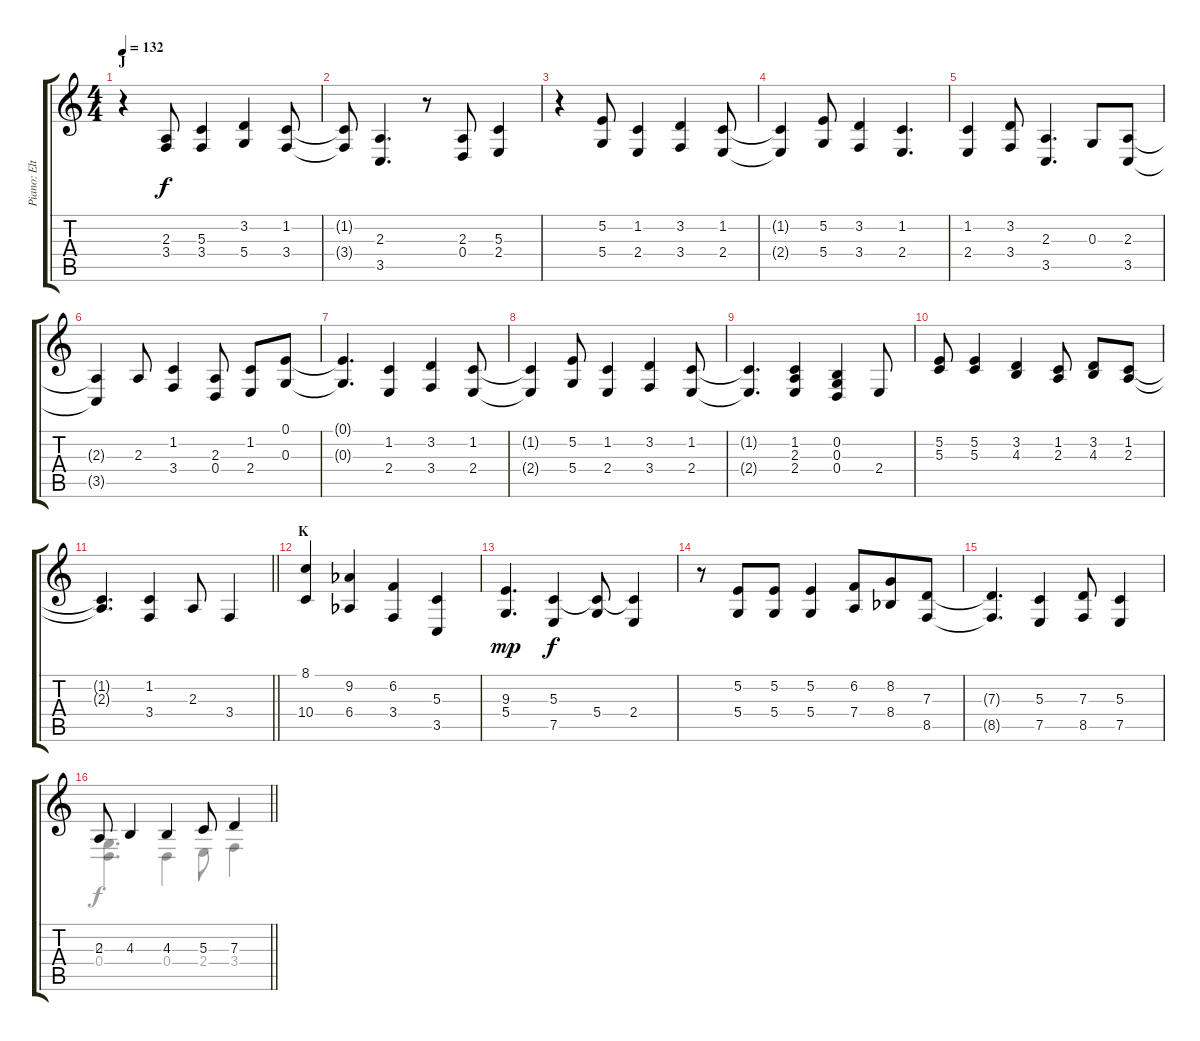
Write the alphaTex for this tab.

\track ("Piano: Elton John" "Piano: Elt") {instrument electricgrandpiano}
\staff {score tabs}
\tuning (E4 B3 G3 D3 A2 E2) {hide}
\voice
\ts (4 4)
\section ("" "J")
\tempo 132
\clef g2
\ks c
r.4{dy f} (2.3 3.4).8 (5.3 3.4).4 (3.2 5.4).4 (1.2 3.4).8 |
(1.2{t} 3.4{t}).8 (2.3 3.5).4{d} r.8 (2.3 0.4).8 (5.3 2.4).4 |
r.4 (5.2 5.4).8 (1.2 2.4).4 (3.2 3.4).4 (1.2 2.4).8 |
(1.2{t} 2.4{t}).4 (5.2 5.4).8 (3.2 3.4).4 (1.2 2.4).4{d} |
(1.2 2.4).4 (3.2 3.4).8 (2.3 3.5).4{d} 0.3.8 (2.3 3.5).8 |
(2.3{t} 3.5{t}).4 2.3.8 (1.2 3.4).4 (2.3 0.4).8 (1.2 2.4).8 (0.1 0.3).8 |
(0.1{t} 0.3{t}).4{d} (1.2 2.4).4 (3.2 3.4).4 (1.2 2.4).8 |
(1.2{t} 2.4{t}).4 (5.2 5.4).8 (1.2 2.4).4 (3.2 3.4).4 (1.2 2.4).8 |
(1.2{t} 2.4{t}).4{d} (1.2 2.3 2.4).4 (0.2 0.3 0.4).4 2.4.8 |
(5.2 5.3).8 (5.2 5.3).4 (3.2 4.3).4 (1.2 2.3).8 (3.2 4.3).8 (1.2 2.3).8 |
\barLineRight lightlight
(1.2{t} 2.3{t}).4{d} (1.2 3.4).4 2.3.8 3.4.4 |
\section ("" "K")
(8.1 10.4).4 (9.2{acc b} 6.4{acc b}).4 (6.2 3.4).4 (5.3 3.5).4 |
(9.3 5.4).4{d dy mp} (5.3 7.5).4{dy f} (5.3{t} 5.4).8 (5.3{t} 2.4).4 |
r.8 (5.2 5.4).8{beam merge} (5.2 5.4).8 (5.2 5.4).4 (6.2 7.4).8{beam merge} (8.2 8.4{acc b}).8 (7.3 8.5).8 |
(7.3{t} 8.5{t}).4{d} (5.3 7.5).4 (7.3 8.5).8 (5.3 7.5).4 |
\barLineRight lightlight
2.3.8 4.3.4 4.3.4 5.3.8 7.3.4
\voice
\clef g2
\ottava regular
\simile none
\ks c
|
|
|
|
|
|
|
|
|
|
\barLineRight lightlight
|
|
|
|
|
\barLineRight lightlight
(0.3 0.4).4{d} 0.4.4 2.4.8 3.4.4
